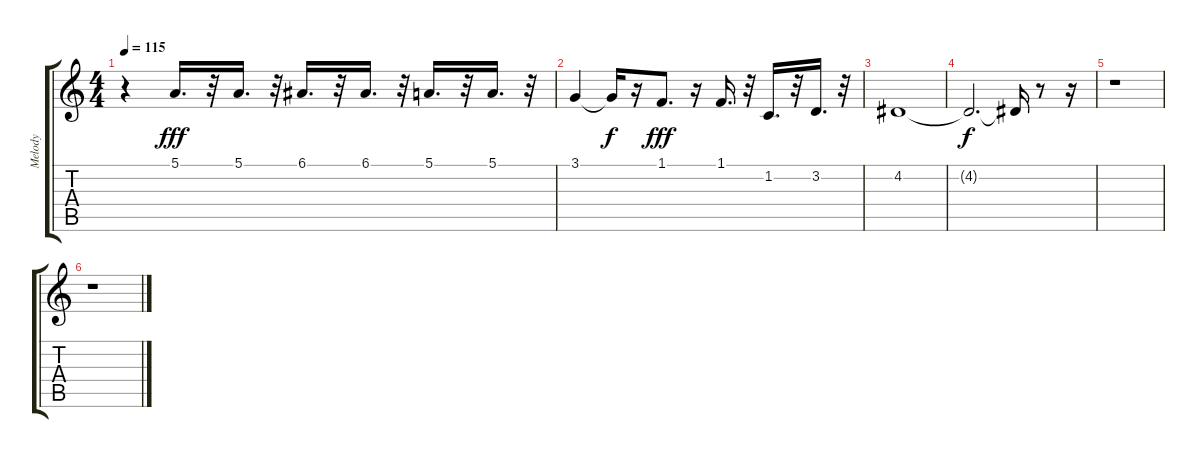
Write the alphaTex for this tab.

\track ("Melody" "Melody") {instrument synthbrass1}
\staff {score tabs}
\tuning (E4 B3 G3 D3 A2 E2) {hide}
\ts (4 4)
\tempo 115
\clef g2
\ks c
r.4{dy f} 5.1.16{d dy fff} r.32 5.1.16{d} r.32 6.1.16{d} r.32 6.1.16{d} r.32 5.1.16{d} r.32 5.1.16{d} r.32 |
3.1.4 3.1{t}.16{dy f} r.16 1.1.8{d dy fff} r.16 1.1.16{d} r.32 1.2.16{d} r.32 3.2.16{d} r.32 |
4.2.1 |
4.2{t}.2{d dy f} 4.2{t}.16 r.8 r.16 |
r.1 |
r.1
